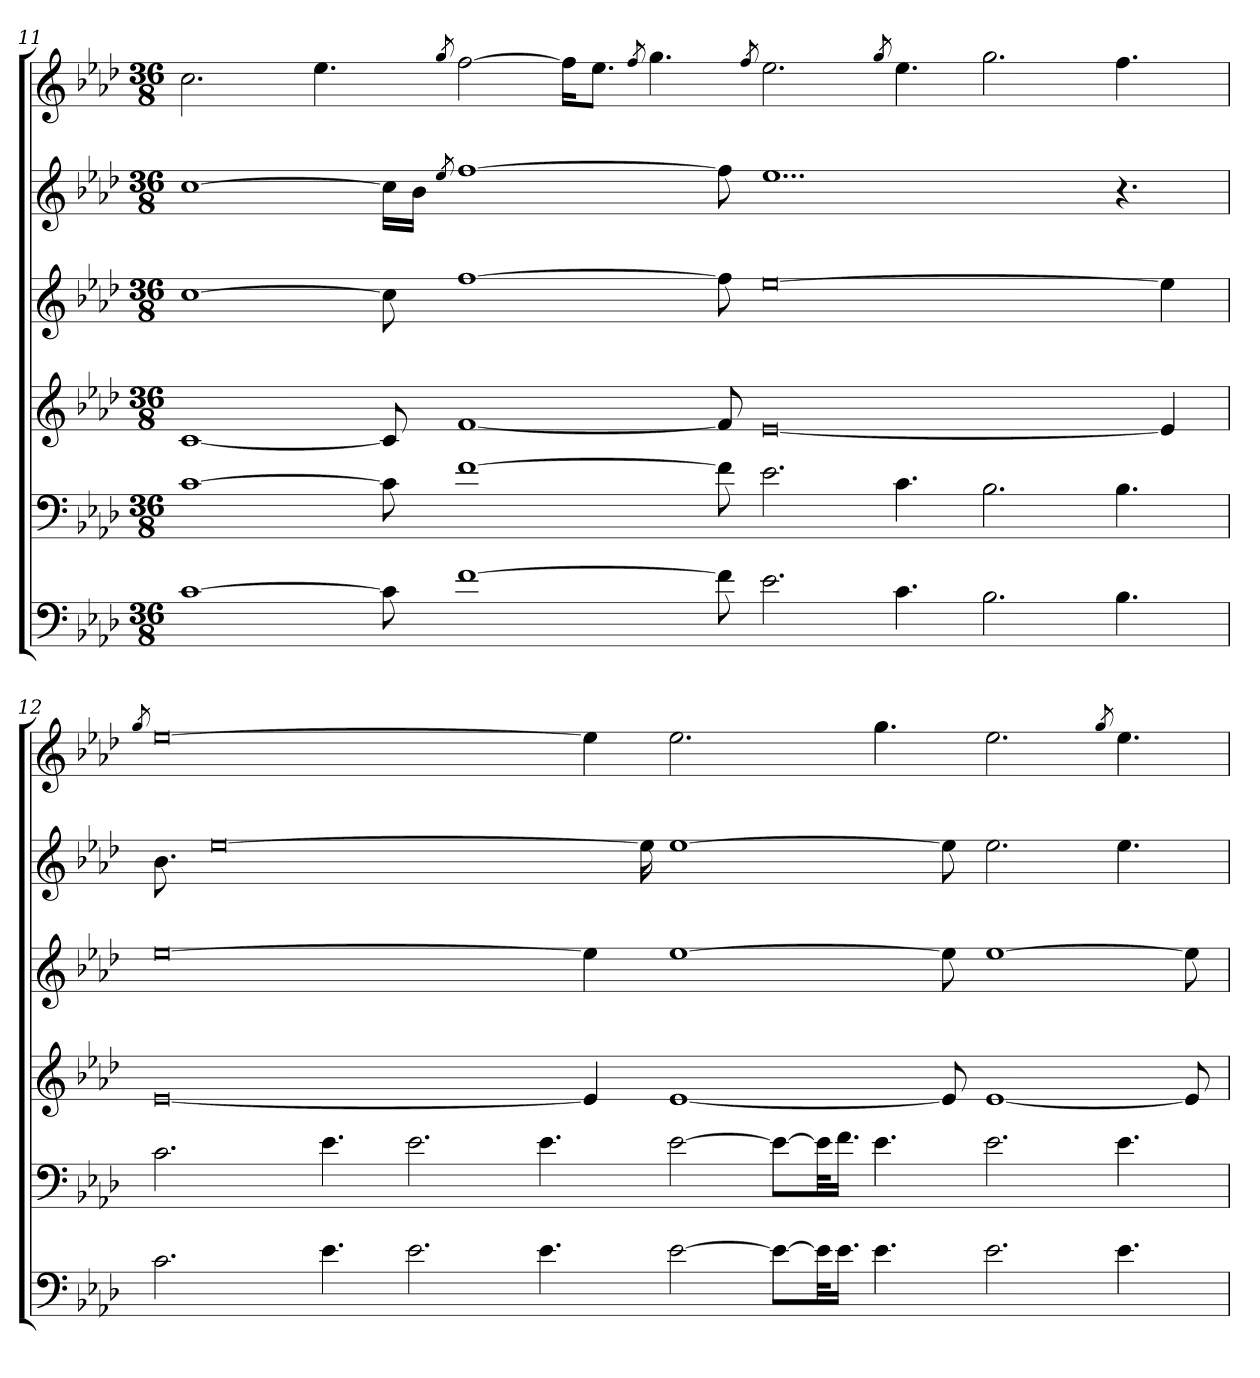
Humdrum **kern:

**kern	**kern	**kern	**kern	**kern	**kern
*part6	*part5	*part4	*part3	*part2	*part1
*staff6	*staff5	*staff4	*staff3	*staff2	*staff1
*clefF4	*clefF4	*clefG2	*clefG2	*clefG2	*clefG2
*k[b-e-a-d-]	*k[b-e-a-d-]	*k[b-e-a-d-]	*k[b-e-a-d-]	*k[b-e-a-d-]	*k[b-e-a-d-]
*M36/8	*M36/8	*M36/8	*M36/8	*M36/8	*M36/8
=11	=11	=11	=11	=11	=11
[1c	[1c	[1c	[1cc	[1cc	2.cc
.	.	.	.	.	4.ee-
8c]	8c]	8c]	8cc]	16cc\LL]	.
.	.	.	.	16b-\JJ	.
.	.	.	.	8qee-	8qgg
[1f	[1f	[1f	[1ff	[1ff	[2ff
.	.	.	.	.	16ff\KL]
.	.	.	.	.	8.ee-\J
.	.	.	.	.	8qff
.	.	.	.	.	4.gg
8f]	8f]	8f]	8ff]	8ff]	.
.	.	.	.	.	8qff
2.e-	2.e-	[0e-	[0ee-	1...ee-	2.ee-
.	.	.	.	.	8qgg
4.c	4.c	.	.	.	4.ee-
2.B-	2.B-	.	.	.	2.gg
4.B-	4.B-	.	.	4.r	4.ff
.	.	4e-]	4ee-]	.	.
=12	=12	=12	=12	=12	=12
.	.	.	.	.	8qgg
2.c	2.c	[0e-	[0ee-	8.b-	[0ee-
.	.	.	.	[0ee-	.
4.e-	4.e-	.	.	.	.
2.e-	2.e-	.	.	.	.
4.e-	4.e-	.	.	.	.
.	.	4e-]	4ee-]	.	4ee-]
.	.	.	.	16ee-]	.
[2e-	[2e-	[1e-	[1ee-	[1ee-	2.ee-
8e-\L_	8e-\L_	.	.	.	.
32e-\KL]	32e-\KL]	.	.	.	.
16.e-\JJ	16.f\JJ	.	.	.	.
4.e-	4.e-	.	.	.	4.gg
.	.	8e-]	8ee-]	8ee-]	.
2.e-	2.e-	[1e-	[1ee-	2.ee-	2.ee-
.	.	.	.	.	8qgg
4.e-	4.e-	.	.	4.ee-	4.ee-
.	.	8e-]	8ee-]	.	.
=	=	=	=	=	=
*-	*-	*-	*-	*-	*-
